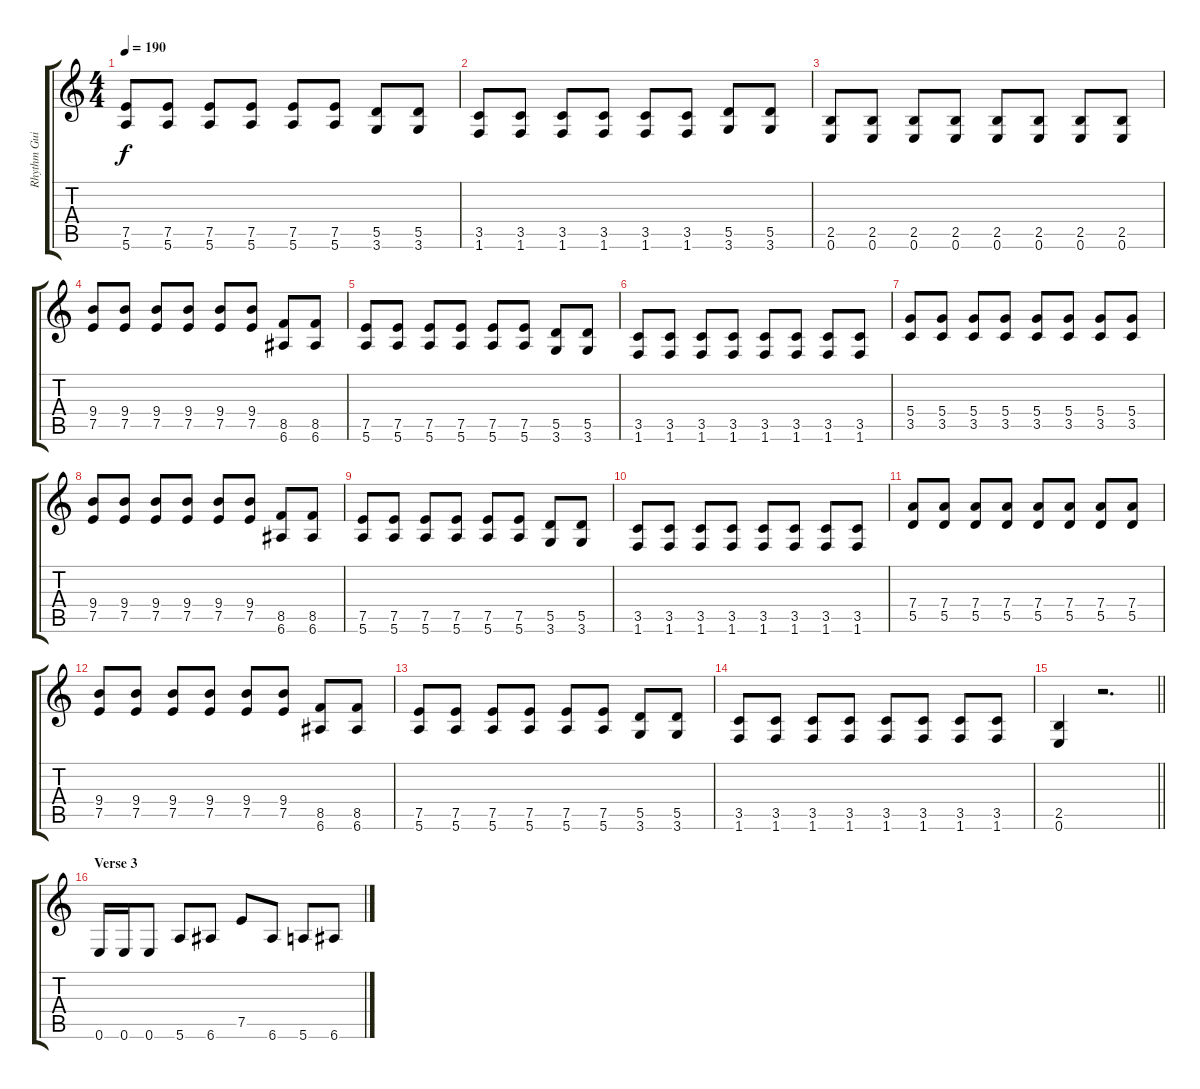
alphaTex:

\track ("Rhythm Guitar Right" "Rhythm Gui") {instrument overdrivenguitar}
\staff {score tabs}
\tuning (E4 B3 G3 D3 A2 E2) {hide}
\ts (4 4)
\tempo 190
\clef g2
\ks c
(7.5 5.6).8{dy f} (7.5 5.6).8 (7.5 5.6).8 (7.5 5.6).8 (7.5 5.6).8 (7.5 5.6).8 (5.5 3.6).8 (5.5 3.6).8 |
(3.5 1.6).8 (3.5 1.6).8 (3.5 1.6).8 (3.5 1.6).8 (3.5 1.6).8 (3.5 1.6).8 (5.5 3.6).8 (5.5 3.6).8 |
(2.5 0.6).8 (2.5 0.6).8 (2.5 0.6).8 (2.5 0.6).8 (2.5 0.6).8 (2.5 0.6).8 (2.5 0.6).8 (2.5 0.6).8 |
(9.4 7.5).8 (9.4 7.5).8 (9.4 7.5).8 (9.4 7.5).8 (9.4 7.5).8 (9.4 7.5).8 (8.5 6.6).8 (8.5 6.6).8 |
(7.5 5.6).8 (7.5 5.6).8 (7.5 5.6).8 (7.5 5.6).8 (7.5 5.6).8 (7.5 5.6).8 (5.5 3.6).8 (5.5 3.6).8 |
(3.5 1.6).8 (3.5 1.6).8 (3.5 1.6).8 (3.5 1.6).8 (3.5 1.6).8 (3.5 1.6).8 (3.5 1.6).8 (3.5 1.6).8 |
(5.4 3.5).8 (5.4 3.5).8 (5.4 3.5).8 (5.4 3.5).8 (5.4 3.5).8 (5.4 3.5).8 (5.4 3.5).8 (5.4 3.5).8 |
(9.4 7.5).8 (9.4 7.5).8 (9.4 7.5).8 (9.4 7.5).8 (9.4 7.5).8 (9.4 7.5).8 (8.5 6.6).8 (8.5 6.6).8 |
(7.5 5.6).8 (7.5 5.6).8 (7.5 5.6).8 (7.5 5.6).8 (7.5 5.6).8 (7.5 5.6).8 (5.5 3.6).8 (5.5 3.6).8 |
(3.5 1.6).8 (3.5 1.6).8 (3.5 1.6).8 (3.5 1.6).8 (3.5 1.6).8 (3.5 1.6).8 (3.5 1.6).8 (3.5 1.6).8 |
(7.4 5.5).8 (7.4 5.5).8 (7.4 5.5).8 (7.4 5.5).8 (7.4 5.5).8 (7.4 5.5).8 (7.4 5.5).8 (7.4 5.5).8 |
(9.4 7.5).8 (9.4 7.5).8 (9.4 7.5).8 (9.4 7.5).8 (9.4 7.5).8 (9.4 7.5).8 (8.5 6.6).8 (8.5 6.6).8 |
(7.5 5.6).8 (7.5 5.6).8 (7.5 5.6).8 (7.5 5.6).8 (7.5 5.6).8 (7.5 5.6).8 (5.5 3.6).8 (5.5 3.6).8 |
(3.5 1.6).8 (3.5 1.6).8 (3.5 1.6).8 (3.5 1.6).8 (3.5 1.6).8 (3.5 1.6).8 (3.5 1.6).8 (3.5 1.6).8 |
\barLineRight lightlight
(2.5 0.6).4 r.2{d} |
\section ("" "Verse 3")
0.6.16 0.6.16 0.6.8 5.6.8 6.6.8 7.5.8 6.6.8 5.6.8 6.6.8
